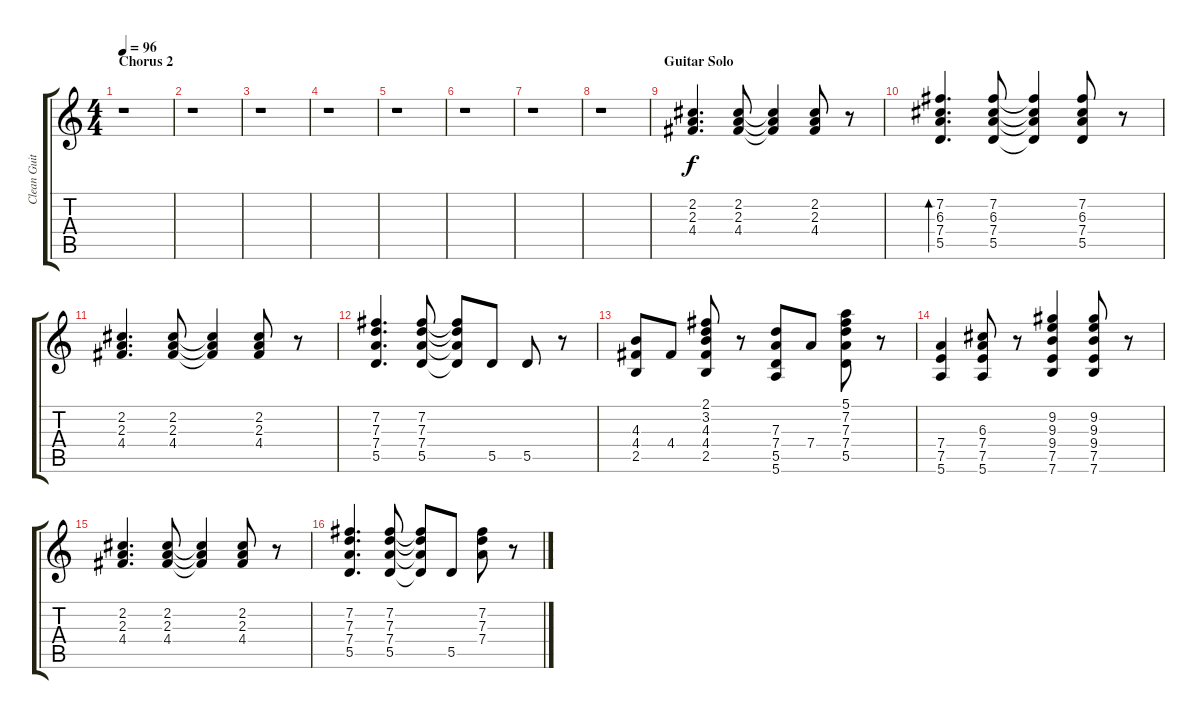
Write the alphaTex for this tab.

\track ("Clean Guitar" "Clean Guit") {instrument electricguitarclean}
\staff {score tabs}
\tuning (E4 B3 G3 D3 A2 E2) {hide}
\ts (4 4)
\section ("" "Chorus 2")
\tempo 96
\clef g2
\ks c
r.1{dy f} |
r.1 |
r.1 |
r.1 |
r.1 |
r.1 |
r.1 |
r.1 |
\section ("" "Guitar Solo")
(2.2 2.3 4.4).4{d} (2.2 2.3 4.4).8 (2.2{t} 2.3{t} 4.4{t}).4 (2.2 2.3 4.4).8 r.8 |
(7.2 6.3 7.4 5.5).4{d bd 240} (7.2 6.3 7.4 5.5).8 (7.2{t} 6.3{t} 7.4{t} 5.5{t}).4 (7.2 6.3 7.4 5.5).8 r.8 |
(2.2 2.3 4.4).4{d} (2.2 2.3 4.4).8 (2.2{t} 2.3{t} 4.4{t}).4 (2.2 2.3 4.4).8 r.8 |
(7.2 7.3 7.4 5.5).4{d} (7.2 7.3 7.4 5.5).8 (7.2{t} 7.3{t} 7.4{t} 5.5{t}).8 5.5.8 5.5.8 r.8 |
(4.3 4.4 2.5).8 4.4.8 (2.1 3.2 4.3 4.4 2.5).8 r.8 (7.3 7.4 5.5 5.6).8 7.4.8 (5.1 7.2 7.3 7.4 5.5).8 r.8 |
(7.4 7.5 5.6).4 (6.3 7.4 7.5 5.6).8 r.8 (9.2 9.3 9.4 7.5 7.6).4 (9.2 9.3 9.4 7.5 7.6).8 r.8 |
(2.2 2.3 4.4).4{d} (2.2 2.3 4.4).8 (2.2{t} 2.3{t} 4.4{t}).4 (2.2 2.3 4.4).8 r.8 |
(7.2 7.3 7.4 5.5).4{d} (7.2 7.3 7.4 5.5).8 (7.2{t} 7.3{t} 7.4{t} 5.5{t}).8 5.5.8 (7.2 7.3 7.4).8 r.8
